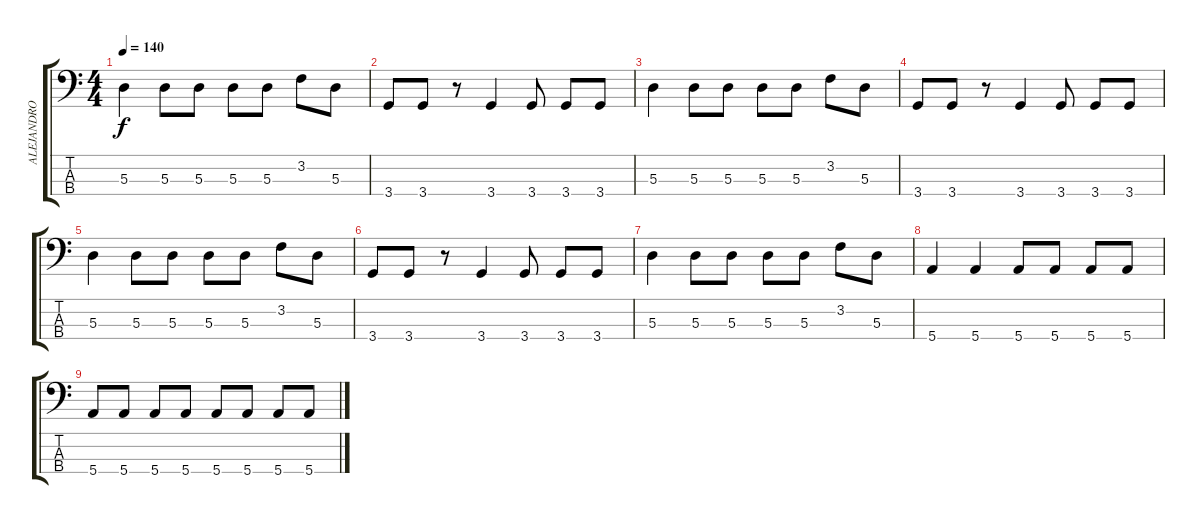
\track ("ALEJANDRO BLANCO" "ALEJANDRO ") {instrument electricbasspick}
\staff {score tabs}
\tuning (G2 D2 A1 E1) {hide}
\ts (4 4)
\tempo 140
\clef f4
\ks c
5.3.4{dy f} 5.3.8 5.3.8 5.3.8 5.3.8 3.2.8 5.3.8 |
3.4.8 3.4.8 r.8 3.4.4 3.4.8 3.4.8 3.4.8 |
5.3.4 5.3.8 5.3.8 5.3.8 5.3.8 3.2.8 5.3.8 |
3.4.8 3.4.8 r.8 3.4.4 3.4.8 3.4.8 3.4.8 |
5.3.4 5.3.8 5.3.8 5.3.8 5.3.8 3.2.8 5.3.8 |
3.4.8 3.4.8 r.8 3.4.4 3.4.8 3.4.8 3.4.8 |
5.3.4 5.3.8 5.3.8 5.3.8 5.3.8 3.2.8 5.3.8 |
5.4.4 5.4.4 5.4.8 5.4.8 5.4.8 5.4.8 |
5.4.8 5.4.8 5.4.8 5.4.8 5.4.8 5.4.8 5.4.8 5.4.8
